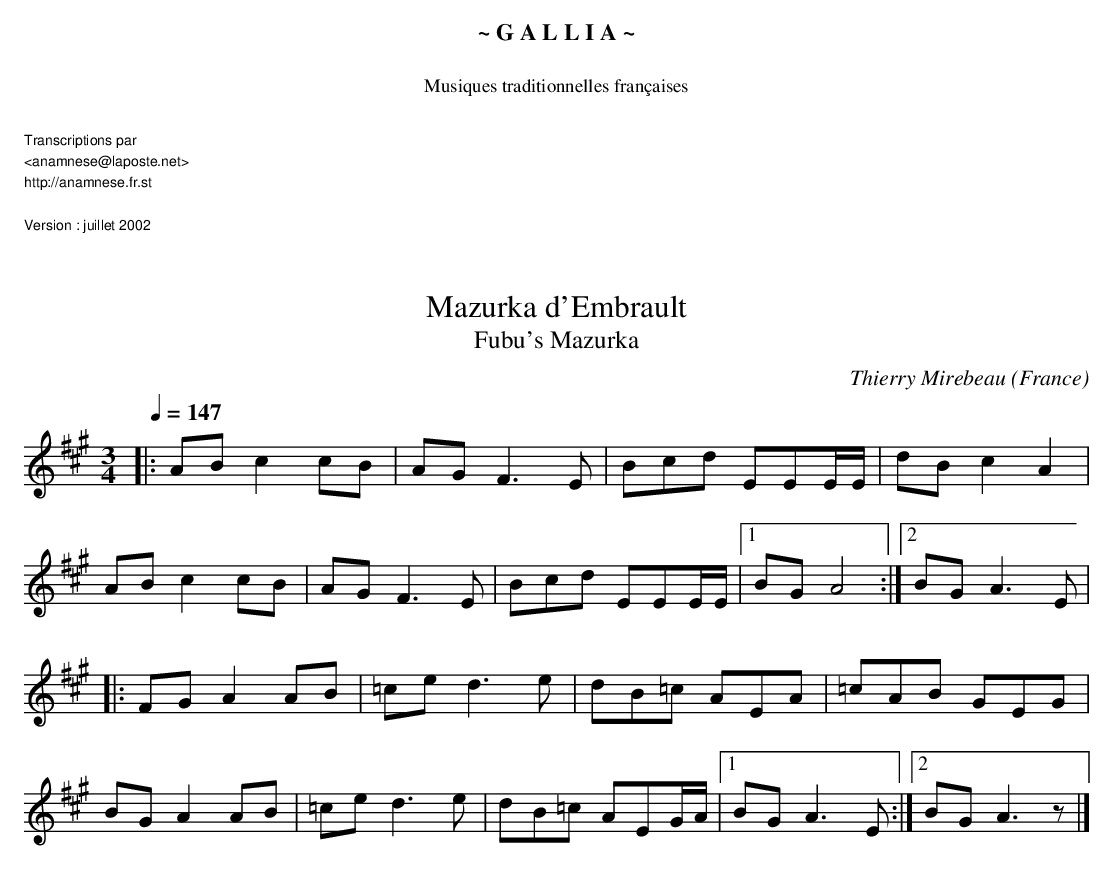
X:1
T:Mazurka d'Embrault
T:Fubu's Mazurka
C:Thierry Mirebeau
O:France
M:3/4
L:1/8
Q:1/4=147
K:A
|: AB c2 cB | AG F3 E | Bcd EEE/E/ | dB c2 A2 |
   AB c2 cB | AG F3 E | Bcd EEE/E/ |1 BG A4 :|2 BG A3 E |
|: FG A2 AB |=ce d3 e | dB=c AEA | =cAB GEG |
   BG A2 AB |=ce d3 e | dB=c AEG/A/ |1 BGA3 E :|2 BGA3 z |]
